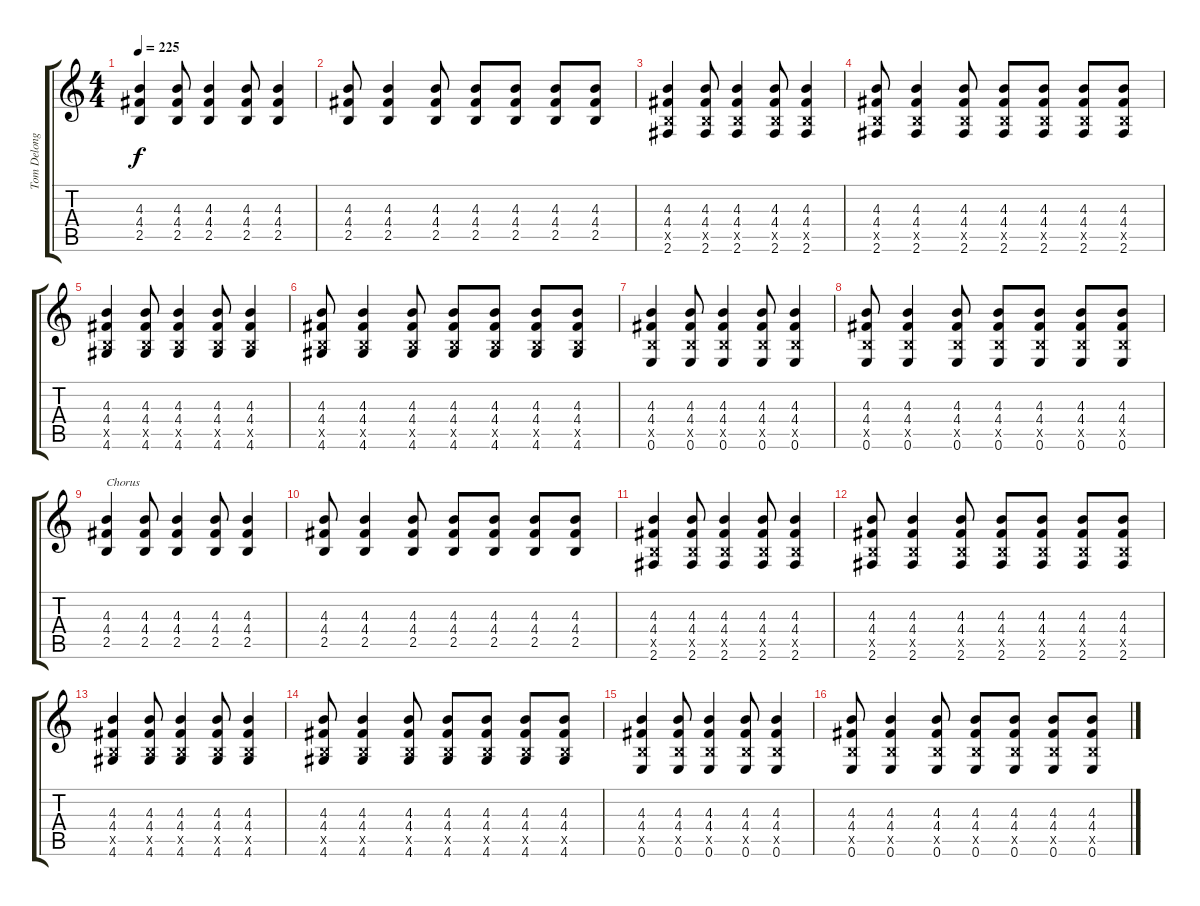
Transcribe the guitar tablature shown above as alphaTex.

\track ("Tom Delonge (Guitar)" "Tom Delong") {instrument acousticguitarnylon}
\staff {score tabs}
\tuning (E4 B3 G3 D3 A2 E2) {hide}
\ts (4 4)
\tempo 225
\clef g2
\ks c
(4.3 4.4 2.5).4{dy f} (4.3 4.4 2.5).8 (4.3 4.4 2.5).4 (4.3 4.4 2.5).8 (4.3 4.4 2.5).4 |
(4.3 4.4 2.5).8 (4.3 4.4 2.5).4 (4.3 4.4 2.5).8 (4.3 4.4 2.5).8 (4.3 4.4 2.5).8 (4.3 4.4 2.5).8 (4.3 4.4 2.5).8 |
(4.3 4.4 2.5{x} 2.6).4 (4.3 4.4 2.5{x} 2.6).8 (4.3 4.4 2.5{x} 2.6).4 (4.3 4.4 2.5{x} 2.6).8 (4.3 4.4 2.5{x} 2.6).4 |
(4.3 4.4 2.5{x} 2.6).8 (4.3 4.4 2.5{x} 2.6).4 (4.3 4.4 2.5{x} 2.6).8 (4.3 4.4 2.5{x} 2.6).8 (4.3 4.4 2.5{x} 2.6).8 (4.3 4.4 2.5{x} 2.6).8 (4.3 4.4 2.5{x} 2.6).8 |
(4.3 4.4 2.5{x} 4.6).4 (4.3 4.4 2.5{x} 4.6).8 (4.3 4.4 2.5{x} 4.6).4 (4.3 4.4 2.5{x} 4.6).8 (4.3 4.4 2.5{x} 4.6).4 |
(4.3 4.4 2.5{x} 4.6).8 (4.3 4.4 2.5{x} 4.6).4 (4.3 4.4 2.5{x} 4.6).8 (4.3 4.4 2.5{x} 4.6).8 (4.3 4.4 2.5{x} 4.6).8 (4.3 4.4 2.5{x} 4.6).8 (4.3 4.4 2.5{x} 4.6).8 |
(4.3 4.4 2.5{x} 0.6).4 (4.3 4.4 2.5{x} 0.6).8 (4.3 4.4 2.5{x} 0.6).4 (4.3 4.4 2.5{x} 0.6).8 (4.3 4.4 2.5{x} 0.6).4 |
(4.3 4.4 2.5{x} 0.6).8 (4.3 4.4 2.5{x} 0.6).4 (4.3 4.4 2.5{x} 0.6).8 (4.3 4.4 2.5{x} 0.6).8 (4.3 4.4 2.5{x} 0.6).8 (4.3 4.4 2.5{x} 0.6).8 (4.3 4.4 2.5{x} 0.6).8 |
(4.3 4.4 2.5).4{txt "Chorus"} (4.3 4.4 2.5).8 (4.3 4.4 2.5).4 (4.3 4.4 2.5).8 (4.3 4.4 2.5).4 |
(4.3 4.4 2.5).8 (4.3 4.4 2.5).4 (4.3 4.4 2.5).8 (4.3 4.4 2.5).8 (4.3 4.4 2.5).8 (4.3 4.4 2.5).8 (4.3 4.4 2.5).8 |
(4.3 4.4 2.5{x} 2.6).4 (4.3 4.4 2.5{x} 2.6).8 (4.3 4.4 2.5{x} 2.6).4 (4.3 4.4 2.5{x} 2.6).8 (4.3 4.4 2.5{x} 2.6).4 |
(4.3 4.4 2.5{x} 2.6).8 (4.3 4.4 2.5{x} 2.6).4 (4.3 4.4 2.5{x} 2.6).8 (4.3 4.4 2.5{x} 2.6).8 (4.3 4.4 2.5{x} 2.6).8 (4.3 4.4 2.5{x} 2.6).8 (4.3 4.4 2.5{x} 2.6).8 |
(4.3 4.4 2.5{x} 4.6).4 (4.3 4.4 2.5{x} 4.6).8 (4.3 4.4 2.5{x} 4.6).4 (4.3 4.4 2.5{x} 4.6).8 (4.3 4.4 2.5{x} 4.6).4 |
(4.3 4.4 2.5{x} 4.6).8 (4.3 4.4 2.5{x} 4.6).4 (4.3 4.4 2.5{x} 4.6).8 (4.3 4.4 2.5{x} 4.6).8 (4.3 4.4 2.5{x} 4.6).8 (4.3 4.4 2.5{x} 4.6).8 (4.3 4.4 2.5{x} 4.6).8 |
(4.3 4.4 2.5{x} 0.6).4 (4.3 4.4 2.5{x} 0.6).8 (4.3 4.4 2.5{x} 0.6).4 (4.3 4.4 2.5{x} 0.6).8 (4.3 4.4 2.5{x} 0.6).4 |
(4.3 4.4 2.5{x} 0.6).8 (4.3 4.4 2.5{x} 0.6).4 (4.3 4.4 2.5{x} 0.6).8 (4.3 4.4 2.5{x} 0.6).8 (4.3 4.4 2.5{x} 0.6).8 (4.3 4.4 2.5{x} 0.6).8 (4.3 4.4 2.5{x} 0.6).8
